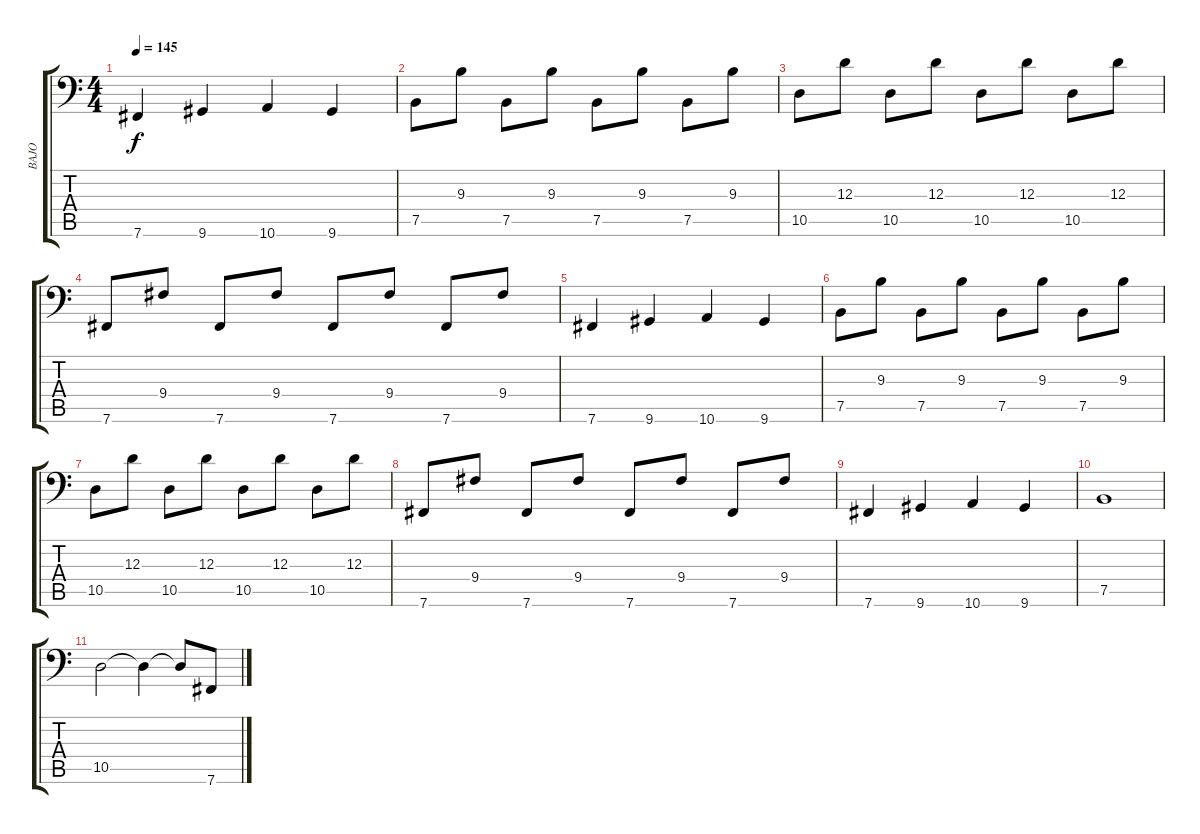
\track ("BAJO" "BAJO") {instrument electricbasspick}
\staff {score tabs}
\tuning (B2 G2 D2 A1 E1 B0) {hide}
\ts (4 4)
\tempo 145
\clef f4
\ks c
7.6.4{dy f} 9.6.4 10.6.4 9.6.4 |
7.5.8 9.3.8 7.5.8 9.3.8 7.5.8 9.3.8 7.5.8 9.3.8 |
10.5.8 12.3.8 10.5.8 12.3.8 10.5.8 12.3.8 10.5.8 12.3.8 |
7.6.8 9.4.8 7.6.8 9.4.8 7.6.8 9.4.8 7.6.8 9.4.8 |
7.6.4 9.6.4 10.6.4 9.6.4 |
7.5.8 9.3.8 7.5.8 9.3.8 7.5.8 9.3.8 7.5.8 9.3.8 |
10.5.8 12.3.8 10.5.8 12.3.8 10.5.8 12.3.8 10.5.8 12.3.8 |
7.6.8 9.4.8 7.6.8 9.4.8 7.6.8 9.4.8 7.6.8 9.4.8 |
7.6.4 9.6.4 10.6.4 9.6.4 |
7.5.1 |
10.5.2 10.5{t}.4 10.5{t}.8 7.6.8
